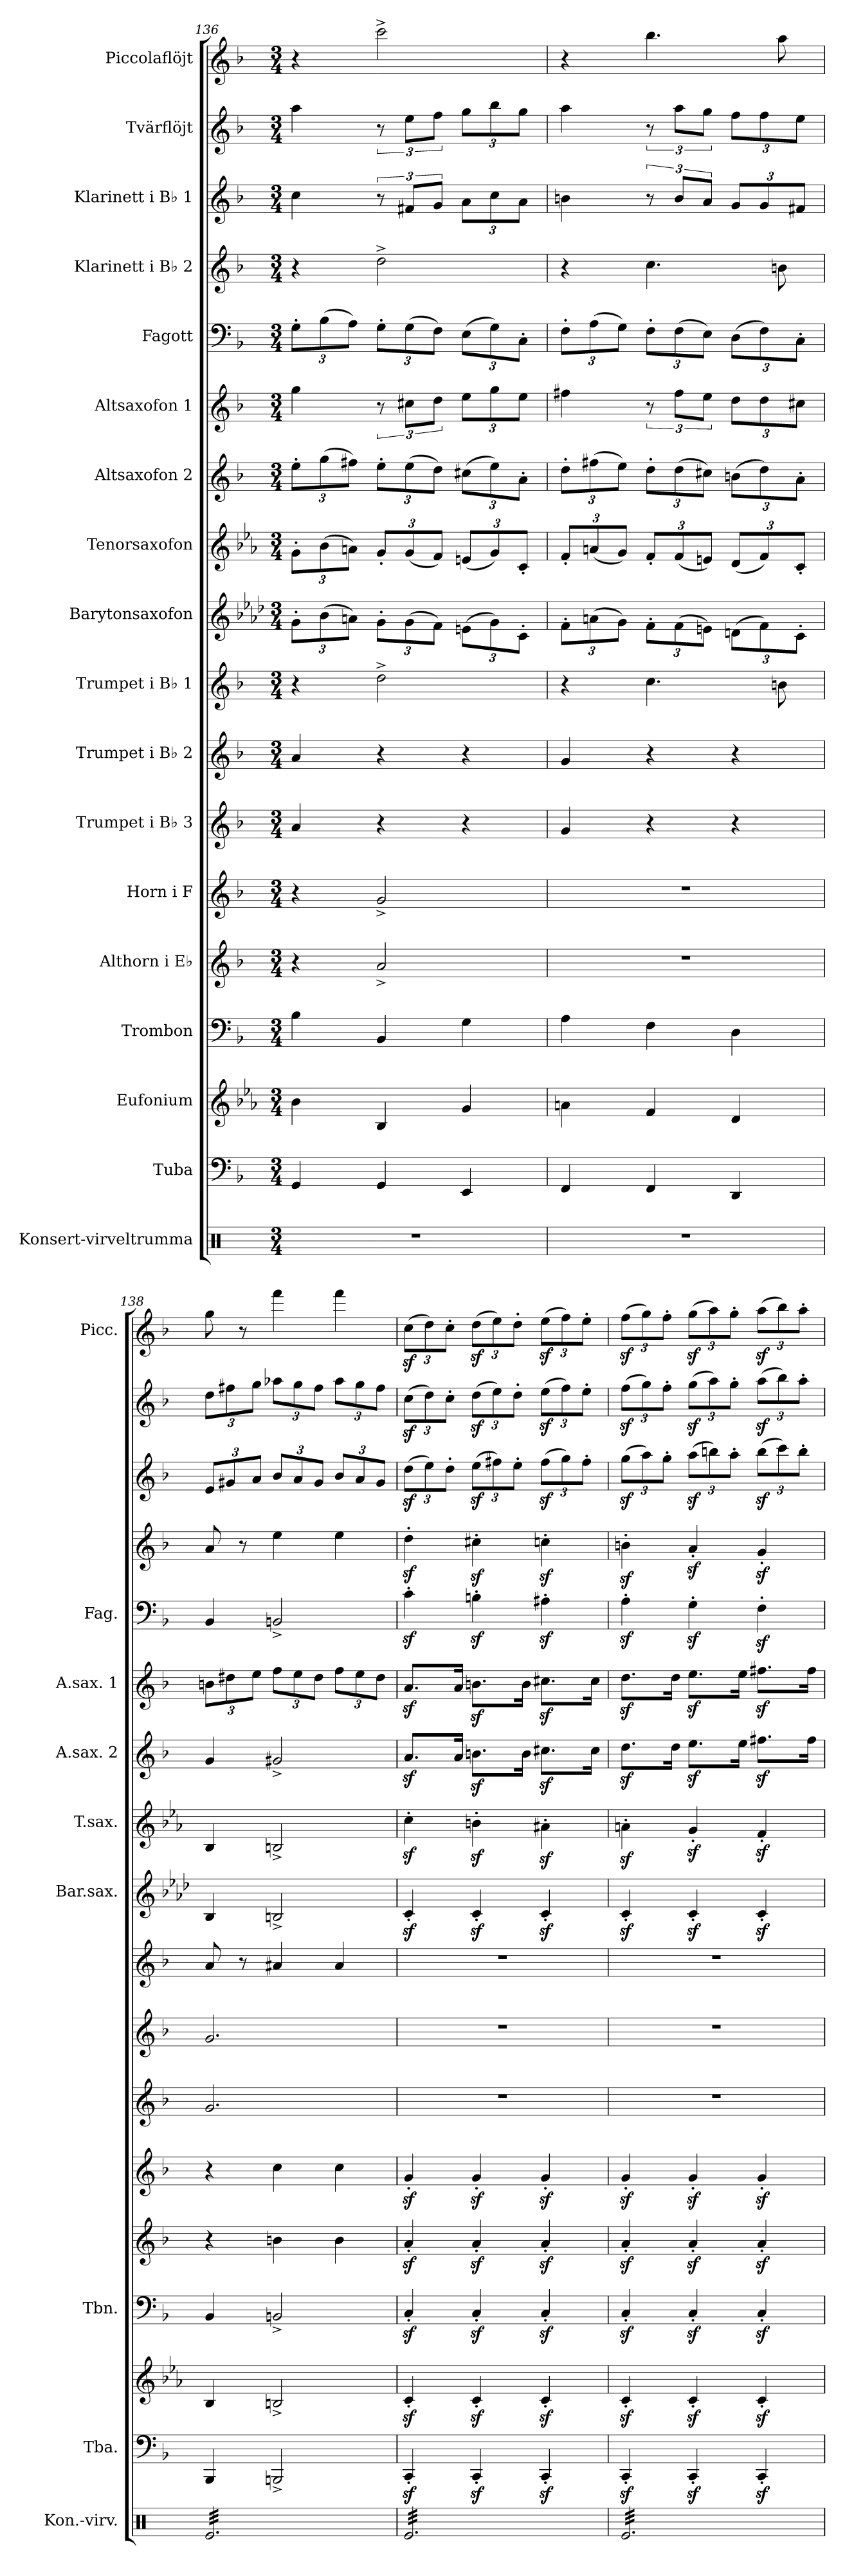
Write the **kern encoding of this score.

**kern	**kern	**kern	**kern	**kern	**kern	**kern	**kern	**kern	**kern	**kern	**kern	**kern	**kern	**kern	**kern	**kern	**kern
*part18	*part17	*part16	*part15	*part14	*part13	*part12	*part11	*part10	*part9	*part8	*part7	*part6	*part5	*part4	*part3	*part2	*part1
*staff18	*staff17	*staff16	*staff15	*staff14	*staff13	*staff12	*staff11	*staff10	*staff9	*staff8	*staff7	*staff6	*staff5	*staff4	*staff3	*staff2	*staff1
*I"Konsert-virveltrumma	*I"Tuba	*I"Eufonium	*I"Trombon	*I"Althorn i E♭	*I"Horn i F	*I"Trumpet i B♭ 3	*I"Trumpet i B♭ 2	*I"Trumpet i B♭ 1	*I"Barytonsaxofon	*I"Tenorsaxofon	*I"Altsaxofon 2	*I"Altsaxofon 1	*I"Fagott	*I"Klarinett i B♭ 2	*I"Klarinett i B♭ 1	*I"Tvärflöjt	*I"Piccolaflöjt
*I'Kon.-virv.	*I'Tba.	*	*I'Tbn.	*	*	*	*	*	*I'Bar.sax.	*I'T.sax.	*I'A.sax. 2	*I'A.sax. 1	*I'Fag.	*	*	*	*I'Picc.
*clefX	*clefF4	*clefG2	*clefF4	*clefG2	*clefG2	*clefG2	*clefG2	*clefG2	*clefG2	*clefG2	*clefG2	*clefG2	*clefF4	*clefG2	*clefG2	*clefG2	*clefG2
*	*	*ITrd8c14	*	*ITrd5c9	*ITrd4c7	*ITrd1c2	*ITrd1c2	*ITrd1c2	*ITrd12c21	*ITrd8c14	*ITrd5c9	*ITrd5c9	*	*ITrd1c2	*ITrd1c2	*	*ITrd-7c-12
*k[]	*k[b-]	*k[b-e-a-]	*k[b-]	*k[b-e-a-d-]	*k[b-e-]	*k[b-e-a-]	*k[b-e-a-]	*k[b-e-a-]	*k[b-e-a-d-]	*k[b-e-a-]	*k[b-e-a-d-]	*k[b-e-a-d-]	*k[b-]	*k[b-e-a-]	*k[b-e-a-]	*k[b-]	*k[b-]
*M3/4	*M3/4	*M3/4	*M3/4	*M3/4	*M3/4	*M3/4	*M3/4	*M3/4	*M3/4	*M3/4	*M3/4	*M3/4	*M3/4	*M3/4	*M3/4	*M3/4	*M3/4
*	*	*	*	*	*	*	*	*	*Xbrackettup	*Xbrackettup	*Xbrackettup	*	*Xbrackettup	*	*	*	*
=136	=136	=136	=136	=136	=136	=136	=136	=136	=136	=136	=136	=136	=136	=136	=136	=136	=136
2.r	4GG/	4B-\	4B-\	4r	4r	4g/	4g/	4r	12G'\L	12G'\L	12g'\L	4b-\	12G'\L	4r	4b-\	4aa\	4r
.	.	.	.	.	.	.	.	.	(>12B-\	(>12B-\	(>12b-\	.	(>12B-\	.	.	.	.
.	.	.	.	.	.	.	.	.	12An\J)	12An\J)	12an\J)	.	12A\J)	.	.	.	.
.	4GG/	4BB-/	4BB-/	2c^/	2c^/	4r	4r	2cc^\	12G'\L	12G'/L	12g'\L	12r	12G'\L	2cc^\	12r	12r	2cccc^\
.	.	.	.	.	.	.	.	.	(>12G\	(<12G/	(>12g\	12en\L	(>12G\	.	12en/L	12ee\L	.
.	.	.	.	.	.	.	.	.	12F\J)	12F/J)	12f\J)	12f\J	12F\J)	.	12f/J	12ff\J	.
*	*	*	*	*	*	*	*	*	*	*	*	*Xbrackettup	*	*	*Xbrackettup	*Xbrackettup	*
.	4EE/	4G/	4G\	.	.	4r	4r	.	(>12En\L	(<12En/L	(>12en\L	12g\L	(>12E\L	.	12g\L	12gg\L	.
.	.	.	.	.	.	.	.	.	12G\)	12G/)	12g\)	12b-\	12G\)	.	12b-\	12bb-\	.
.	.	.	.	.	.	.	.	.	12C'\J	12C'/J	12c'\J	12g\J	12C'\J	.	12g\J	12gg\J	.
!!LO:PB:g=z
=137	=137	=137	=137	=137	=137	=137	=137	=137	=137	=137	=137	=137	=137	=137	=137	=137	=137
2.r	4FF/	4An\	4A\	2.r	2.r	4f/	4f/	4r	12F'\L	12F'/L	12f'\L	4an\	12F'\L	4r	4an\	4aa\	4r
.	.	.	.	.	.	.	.	.	(>12An\	(<12An/	(>12an\	.	(>12A\	.	.	.	.
.	.	.	.	.	.	.	.	.	12G\J)	12G/J)	12g\J)	.	12G\J)	.	.	.	.
*	*	*	*	*	*	*	*	*	*	*	*	*brackettup	*	*	*brackettup	*brackettup	*
.	4FF/	4F/	4F\	.	.	4r	4r	4.b-\	12F'\L	12F'/L	12f'\L	12r	12F'\L	4.b-\	12r	12r	4.bbb-\
.	.	.	.	.	.	.	.	.	(>12F\	(<12F/	(>12f\	12a\L	(>12F\	.	12a/L	12aa\L	.
.	.	.	.	.	.	.	.	.	12En\J)	12En/J)	12en\J)	12g\J	12E\J)	.	12g/J	12gg\J	.
*	*	*	*	*	*	*	*	*	*	*	*	*Xbrackettup	*	*	*Xbrackettup	*Xbrackettup	*
.	4DD/	4D/	4D\	.	.	4r	4r	.	(>12Dn\L	(<12D/L	(>12dn\L	12f\L	(>12D\L	.	12f/L	12ff\L	.
.	.	.	.	.	.	.	.	.	12F\)	12F/)	12f\)	12f\	12F\)	.	12f/	12ff\	.
.	.	.	.	.	.	.	.	8an\	.	.	.	.	.	8an\	.	.	8aaa\
.	.	.	.	.	.	.	.	.	12C'\J	12C'/J	12c'\J	12en\J	12C'\J	.	12en/J	12ee\J	.
=138	=138	=138	=138	=138	=138	=138	=138	=138	=138	=138	=138	=138	=138	=138	=138	=138	=138
*tremolo	*	*	*	*	*	*	*	*	*	*	*	*	*	*	*	*	*
32Re/LLL	4BBB-/	4BB-/	4BB-/	4r	4r	2.f/	2.f/	8g/	4BB-/	4BB-/	4B-/	12dn\L	4BB-/	8g/	12d/L	12dd\L	8ggg\
32Re/	.	.	.	.	.	.	.	.	.	.	.	.	.	.	.	.	.
32Re/	.	.	.	.	.	.	.	.	.	.	.	.	.	.	.	.	.
.	.	.	.	.	.	.	.	.	.	.	.	12f#X\	.	.	12f#X/	12ff#X\	.
32Re/	.	.	.	.	.	.	.	.	.	.	.	.	.	.	.	.	.
32Re/	.	.	.	.	.	.	.	8r	.	.	.	.	.	8r	.	.	8r
32Re/	.	.	.	.	.	.	.	.	.	.	.	.	.	.	.	.	.
.	.	.	.	.	.	.	.	.	.	.	.	12g\J	.	.	12g/J	12gg\J	.
32Re/	.	.	.	.	.	.	.	.	.	.	.	.	.	.	.	.	.
32Re/	.	.	.	.	.	.	.	.	.	.	.	.	.	.	.	.	.
32Re/	2BBBn^/	2BBn^/	2BBn^/	4dn\	4f\	.	.	4g#X/	2BBn^/	2BBn^/	2Bn^/	12a-\L	2BBn^/	4dd\	12a-/L	12aa-X\L	4ffff\
32Re/	.	.	.	.	.	.	.	.	.	.	.	.	.	.	.	.	.
32Re/	.	.	.	.	.	.	.	.	.	.	.	.	.	.	.	.	.
.	.	.	.	.	.	.	.	.	.	.	.	12g\	.	.	12g/	12gg\	.
32Re/	.	.	.	.	.	.	.	.	.	.	.	.	.	.	.	.	.
32Re/	.	.	.	.	.	.	.	.	.	.	.	.	.	.	.	.	.
32Re/	.	.	.	.	.	.	.	.	.	.	.	.	.	.	.	.	.
.	.	.	.	.	.	.	.	.	.	.	.	12f#\J	.	.	12f#/J	12ff#\J	.
32Re/	.	.	.	.	.	.	.	.	.	.	.	.	.	.	.	.	.
32Re/	.	.	.	.	.	.	.	.	.	.	.	.	.	.	.	.	.
32Re/	.	.	.	4d\	4f\	.	.	4g#/	.	.	.	12a-\L	.	4dd\	12a-/L	12aa-\L	4ffff\
32Re/	.	.	.	.	.	.	.	.	.	.	.	.	.	.	.	.	.
32Re/	.	.	.	.	.	.	.	.	.	.	.	.	.	.	.	.	.
.	.	.	.	.	.	.	.	.	.	.	.	12g\	.	.	12g/	12gg\	.
32Re/	.	.	.	.	.	.	.	.	.	.	.	.	.	.	.	.	.
32Re/	.	.	.	.	.	.	.	.	.	.	.	.	.	.	.	.	.
32Re/	.	.	.	.	.	.	.	.	.	.	.	.	.	.	.	.	.
.	.	.	.	.	.	.	.	.	.	.	.	12f#\J	.	.	12f#/J	12ff#\J	.
32Re/	.	.	.	.	.	.	.	.	.	.	.	.	.	.	.	.	.
32Re/JJJ	.	.	.	.	.	.	.	.	.	.	.	.	.	.	.	.	.
=139	=139	=139	=139	=139	=139	=139	=139	=139	=139	=139	=139	=139	=139	=139	=139	=139	=139
*	*	*	*	*	*	*	*	*	*	*	*	*	*	*	*	*	*Xbrackettup
(<32Re/LLL	4CCz<'/	4Cz<'/	4Cz<'/	4cz<'/	4cz<'/	2.r	2.r	2.r	4Cz<'/	4cz<'\	8.cz</L	8.cz</L	4cz<'\	4ccz<'\	(>12ccz<\L	(>12ccz<\L	(>12cccz<\L
(<32Re/	.	.	.	.	.	.	.	.	.	.	.	.	.	.	.	.	.
(<32Re/	.	.	.	.	.	.	.	.	.	.	.	.	.	.	.	.	.
.	.	.	.	.	.	.	.	.	.	.	.	.	.	.	12dd\)	12dd\)	12ddd\)
(<32Re/	.	.	.	.	.	.	.	.	.	.	.	.	.	.	.	.	.
(<32Re/	.	.	.	.	.	.	.	.	.	.	.	.	.	.	.	.	.
(<32Re/	.	.	.	.	.	.	.	.	.	.	.	.	.	.	.	.	.
.	.	.	.	.	.	.	.	.	.	.	.	.	.	.	12cc'\J	12cc'\J	12ccc'\J
(<32Re/	.	.	.	.	.	.	.	.	.	.	16c/Jk	16c/Jk	.	.	.	.	.
(<32Re/	.	.	.	.	.	.	.	.	.	.	.	.	.	.	.	.	.
(<32Re/	4CCz<'/	4Cz<'/	4Cz<'/	4cz<'/	4cz<'/	.	.	.	4Cz<'/	4Bnz<'\	8.dnz<\L	8.dnz<\L	4Bnz<'\	4bnz<'\	(>12ddz<\L	(>12ddz<\L	(>12dddz<\L
(<32Re/	.	.	.	.	.	.	.	.	.	.	.	.	.	.	.	.	.
(<32Re/	.	.	.	.	.	.	.	.	.	.	.	.	.	.	.	.	.
.	.	.	.	.	.	.	.	.	.	.	.	.	.	.	12een\)	12ee\)	12eee\)
(<32Re/	.	.	.	.	.	.	.	.	.	.	.	.	.	.	.	.	.
(<32Re/	.	.	.	.	.	.	.	.	.	.	.	.	.	.	.	.	.
(<32Re/	.	.	.	.	.	.	.	.	.	.	.	.	.	.	.	.	.
.	.	.	.	.	.	.	.	.	.	.	.	.	.	.	12dd'\J	12dd'\J	12ddd'\J
(<32Re/	.	.	.	.	.	.	.	.	.	.	16d\Jk	16d\Jk	.	.	.	.	.
(<32Re/	.	.	.	.	.	.	.	.	.	.	.	.	.	.	.	.	.
(<32Re/	4CCz<'/	4Cz<'/	4Cz<'/	4cz<'/	4cz<'/	.	.	.	4Cz<'/	4A#Xz<'\	8.enz<\L	8.enz<\L	4A#Xz<'\	4b-Xz<'\	(>12eez<\L	(>12eez<\L	(>12eeez<\L
(<32Re/	.	.	.	.	.	.	.	.	.	.	.	.	.	.	.	.	.
(<32Re/	.	.	.	.	.	.	.	.	.	.	.	.	.	.	.	.	.
.	.	.	.	.	.	.	.	.	.	.	.	.	.	.	12ff\)	12ff\)	12fff\)
(<32Re/	.	.	.	.	.	.	.	.	.	.	.	.	.	.	.	.	.
(<32Re/	.	.	.	.	.	.	.	.	.	.	.	.	.	.	.	.	.
(<32Re/	.	.	.	.	.	.	.	.	.	.	.	.	.	.	.	.	.
.	.	.	.	.	.	.	.	.	.	.	.	.	.	.	12ee'\J	12ee'\J	12eee'\J
(<32Re/	.	.	.	.	.	.	.	.	.	.	16e\Jk	16e\Jk	.	.	.	.	.
32Re/JJJ	.	.	.	.	.	.	.	.	.	.	.	.	.	.	.	.	.
=140	=140	=140	=140	=140	=140	=140	=140	=140	=140	=140	=140	=140	=140	=140	=140	=140	=140
32Re/)LLL	4CCz<'/	4Cz<'/	4Cz<'/	4cz<'/	4cz<'/	2.r	2.r	2.r	4Cz<'/	4Anz<'\	8.fz<\L	8.fz<\L	4Az<'\	4anz<'\	(>12ffz<\L	(>12ffz<\L	(>12fffz<\L
32Re/)	.	.	.	.	.	.	.	.	.	.	.	.	.	.	.	.	.
32Re/)	.	.	.	.	.	.	.	.	.	.	.	.	.	.	.	.	.
.	.	.	.	.	.	.	.	.	.	.	.	.	.	.	12gg\)	12gg\)	12ggg\)
32Re/)	.	.	.	.	.	.	.	.	.	.	.	.	.	.	.	.	.
32Re/)	.	.	.	.	.	.	.	.	.	.	.	.	.	.	.	.	.
32Re/)	.	.	.	.	.	.	.	.	.	.	.	.	.	.	.	.	.
.	.	.	.	.	.	.	.	.	.	.	.	.	.	.	12ff'\J	12ff'\J	12fff'\J
32Re/)	.	.	.	.	.	.	.	.	.	.	16f\Jk	16f\Jk	.	.	.	.	.
32Re/)	.	.	.	.	.	.	.	.	.	.	.	.	.	.	.	.	.
32Re/)	4CCz<'/	4Cz<'/	4Cz<'/	4cz<'/	4cz<'/	.	.	.	4Cz<'/	4Gz<'/	8.gz<\L	8.gz<\L	4Gz<'\	4gz<'/	(>12ggz<\L	(>12ggz<\L	(>12gggz<\L
32Re/)	.	.	.	.	.	.	.	.	.	.	.	.	.	.	.	.	.
32Re/)	.	.	.	.	.	.	.	.	.	.	.	.	.	.	.	.	.
.	.	.	.	.	.	.	.	.	.	.	.	.	.	.	12aan\)	12aa\)	12aaa\)
32Re/)	.	.	.	.	.	.	.	.	.	.	.	.	.	.	.	.	.
32Re/)	.	.	.	.	.	.	.	.	.	.	.	.	.	.	.	.	.
32Re/)	.	.	.	.	.	.	.	.	.	.	.	.	.	.	.	.	.
.	.	.	.	.	.	.	.	.	.	.	.	.	.	.	12gg'\J	12gg'\J	12ggg'\J
32Re/)	.	.	.	.	.	.	.	.	.	.	16g\Jk	16g\Jk	.	.	.	.	.
32Re/)	.	.	.	.	.	.	.	.	.	.	.	.	.	.	.	.	.
32Re/)	4CCz<'/	4Cz<'/	4Cz<'/	4cz<'/	4cz<'/	.	.	.	4Cz<'/	4Fz<'/	8.anz<\L	8.anz<\L	4Fz<'\	4fz<'/	(>12aaz<\L	(>12aaz<\L	(>12aaaz<\L
32Re/)	.	.	.	.	.	.	.	.	.	.	.	.	.	.	.	.	.
32Re/)	.	.	.	.	.	.	.	.	.	.	.	.	.	.	.	.	.
.	.	.	.	.	.	.	.	.	.	.	.	.	.	.	12bb-\)	12bb-\)	12bbb-\)
32Re/)	.	.	.	.	.	.	.	.	.	.	.	.	.	.	.	.	.
32Re/)	.	.	.	.	.	.	.	.	.	.	.	.	.	.	.	.	.
32Re/)	.	.	.	.	.	.	.	.	.	.	.	.	.	.	.	.	.
.	.	.	.	.	.	.	.	.	.	.	.	.	.	.	12aa'\J	12aa'\J	12aaa'\J
32Re/)	.	.	.	.	.	.	.	.	.	.	16a\Jk	16a\Jk	.	.	.	.	.
32Re/)JJJ	.	.	.	.	.	.	.	.	.	.	.	.	.	.	.	.	.
*Xtremolo	*	*	*	*	*	*	*	*	*	*	*	*	*	*	*	*	*
=	=	=	=	=	=	=	=	=	=	=	=	=	=	=	=	=	=
*-	*-	*-	*-	*-	*-	*-	*-	*-	*-	*-	*-	*-	*-	*-	*-	*-	*-
